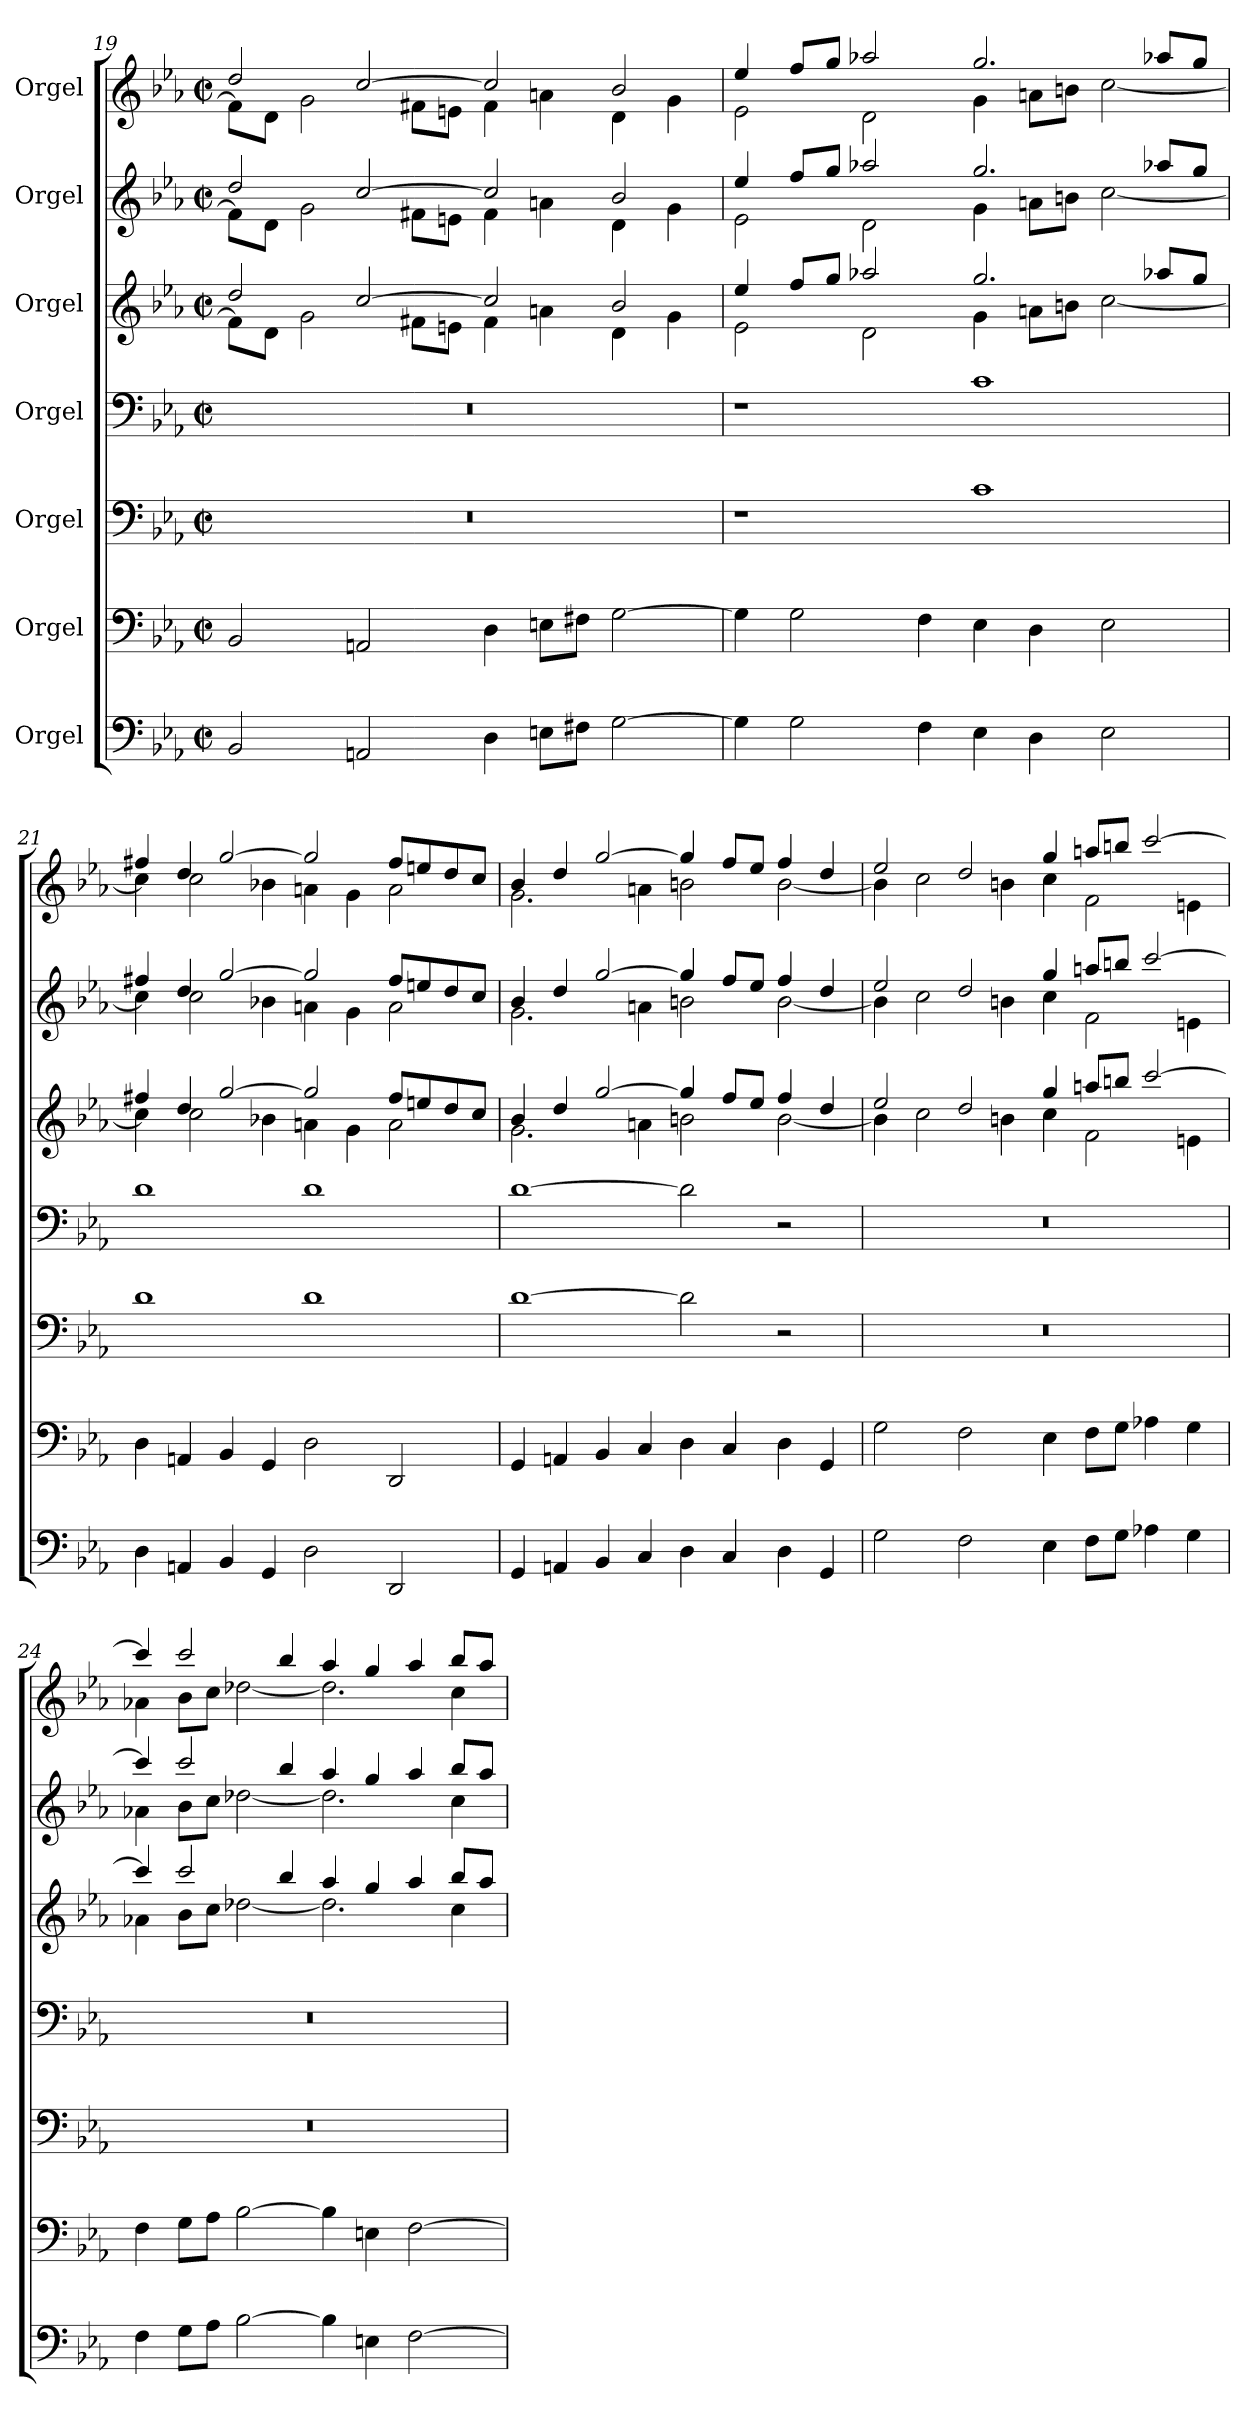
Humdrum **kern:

**kern	**kern	**kern	**kern	**kern	**kern	**kern
*part7	*part6	*part5	*part4	*part3	*part2	*part1
*staff7	*staff6	*staff5	*staff4	*staff3	*staff2	*staff1
*I"Orgel	*I"Orgel	*I"Orgel	*I"Orgel	*I"Orgel	*I"Orgel	*I"Orgel
!!LO:LB:g=z
*clefF4	*clefF4	*clefF4	*clefF4	*clefG2	*clefG2	*clefG2
*k[b-e-a-]	*k[b-e-a-]	*k[b-e-a-]	*k[b-e-a-]	*k[b-e-a-]	*k[b-e-a-]	*k[b-e-a-]
*M4/2	*M4/2	*M4/2	*M4/2	*M4/2	*M4/2	*M4/2
*met(c|)	*met(c|)	*met(c|)	*met(c|)	*met(c|)	*met(c|)	*met(c|)
=19	=19	=19	=19	=19	=19	=19
*	*	*	*	*^	*^	*^
2BB-/	2BB-/	0r	0r	2dd/	8f\L]	2dd/	8f\L]	2dd/	8f\L]
.	.	.	.	.	8d\J	.	8d\J	.	8d\J
.	.	.	.	.	2g\	.	2g\	.	2g\
2AAn/	2AAn/	.	.	[2cc/	.	[2cc/	.	[2cc/	.
.	.	.	.	.	8f#X\L	.	8f#X\L	.	8f#X\L
.	.	.	.	.	8en\J	.	8en\J	.	8en\J
4D\	4D\	.	.	2cc/]	4f#\	2cc/]	4f#\	2cc/]	4f#\
8En\L	8En\L	.	.	.	4an\	.	4an\	.	4an\
8F#X\J	8F#X\J	.	.	.	.	.	.	.	.
[2G\	[2G\	.	.	2b-/	4d\	2b-/	4d\	2b-/	4d\
.	.	.	.	.	4g\	.	4g\	.	4g\
=20	=20	=20	=20	=20	=20	=20	=20	=20	=20
4G\]	4G\]	1r	1r	4ee-/	2e-\	4ee-/	2e-\	4ee-/	2e-\
2G\	2G\	.	.	8ff/L	.	8ff/L	.	8ff/L	.
.	.	.	.	8gg/J	.	8gg/J	.	8gg/J	.
.	.	.	.	2aa-X/	2d\	2aa-X/	2d\	2aa-X/	2d\
4F\	4F\	.	.	.	.	.	.	.	.
4E-\	4E-\	1c	1c	2.gg/	4g\	2.gg/	4g\	2.gg/	4g\
4D\	4D\	.	.	.	8an\L	.	8an\L	.	8an\L
.	.	.	.	.	8bn\J	.	8bn\J	.	8bn\J
2E-\	2E-\	.	.	.	[2cc\	.	[2cc\	.	[2cc\
.	.	.	.	8aa-X/L	.	8aa-X/L	.	8aa-X/L	.
.	.	.	.	8gg/J	.	8gg/J	.	8gg/J	.
=21	=21	=21	=21	=21	=21	=21	=21	=21	=21
4D\	4D\	1d	1d	4ff#X/	4cc\]	4ff#X/	4cc\]	4ff#X/	4cc\]
4AAn/	4AAn/	.	.	4dd/	2cc\	4dd/	2cc\	4dd/	2cc\
4BB-/	4BB-/	.	.	[2gg/	.	[2gg/	.	[2gg/	.
4GG/	4GG/	.	.	.	4b-X\	.	4b-X\	.	4b-X\
2D\	2D\	1d	1d	2gg/]	4an\	2gg/]	4an\	2gg/]	4an\
.	.	.	.	.	4g\	.	4g\	.	4g\
2DD/	2DD/	.	.	8ff#/L	2a\	8ff#/L	2a\	8ff#/L	2a\
.	.	.	.	8een/	.	8een/	.	8een/	.
.	.	.	.	8dd/	.	8dd/	.	8dd/	.
.	.	.	.	8cc/J	.	8cc/J	.	8cc/J	.
!!LO:LB:g=z	!!
=22	=22	=22	=22	=22	=22	=22	=22	=22	=22
4GG/	4GG/	[1d	[1d	4b-/	2.g\	4b-/	2.g\	4b-/	2.g\
4AAn/	4AAn/	.	.	4dd/	.	4dd/	.	4dd/	.
4BB-/	4BB-/	.	.	[2gg/	.	[2gg/	.	[2gg/	.
4C/	4C/	.	.	.	4an\	.	4an\	.	4an\
4D\	4D\	2d\]	2d\]	4gg/]	2bn\	4gg/]	2bn\	4gg/]	2bn\
4C/	4C/	.	.	8ff/L	.	8ff/L	.	8ff/L	.
.	.	.	.	8ee-/J	.	8ee-/J	.	8ee-/J	.
4D\	4D\	2r	2r	4ff/	[2b\	4ff/	[2b\	4ff/	[2b\
4GG/	4GG/	.	.	4dd/	.	4dd/	.	4dd/	.
=23	=23	=23	=23	=23	=23	=23	=23	=23	=23
2G\	2G\	0r	0r	2ee-/	4b\]	2ee-/	4b\]	2ee-/	4b\]
.	.	.	.	.	2cc\	.	2cc\	.	2cc\
2F\	2F\	.	.	2dd/	.	2dd/	.	2dd/	.
.	.	.	.	.	4bn\	.	4bn\	.	4bn\
4E-\	4E-\	.	.	4gg/	4cc\	4gg/	4cc\	4gg/	4cc\
8F\L	8F\L	.	.	8aan/L	2f\	8aan/L	2f\	8aan/L	2f\
8G\J	8G\J	.	.	8bbn/J	.	8bbn/J	.	8bbn/J	.
4A-X\	4A-X\	.	.	[2ccc/	.	[2ccc/	.	[2ccc/	.
4G\	4G\	.	.	.	4en\	.	4en\	.	4en\
=24	=24	=24	=24	=24	=24	=24	=24	=24	=24
4F\	4F\	0r	0r	4ccc/]	4a-X\	4ccc/]	4a-X\	4ccc/]	4a-X\
8G\L	8G\L	.	.	2ccc/	8b-\L	2ccc/	8b-\L	2ccc/	8b-\L
8A-\J	8A-\J	.	.	.	8cc\J	.	8cc\J	.	8cc\J
[2B-\	[2B-\	.	.	.	[2dd-X\	.	[2dd-X\	.	[2dd-X\
.	.	.	.	4bb-/	.	4bb-/	.	4bb-/	.
4B-\]	4B-\]	.	.	4aa-/	2.dd-\]	4aa-/	2.dd-\]	4aa-/	2.dd-\]
4En\	4En\	.	.	4gg/	.	4gg/	.	4gg/	.
[2F\	[2F\	.	.	4aa-/	.	4aa-/	.	4aa-/	.
.	.	.	.	8bb-/L	4cc\	8bb-/L	4cc\	8bb-/L	4cc\
.	.	.	.	8aa-/J	.	8aa-/J	.	8aa-/J	.
*	*	*	*	*v	*v	*	*	*v	*v
*	*	*	*	*	*v	*v	*
=	=	=	=	=	=	=
*-	*-	*-	*-	*-	*-	*-
